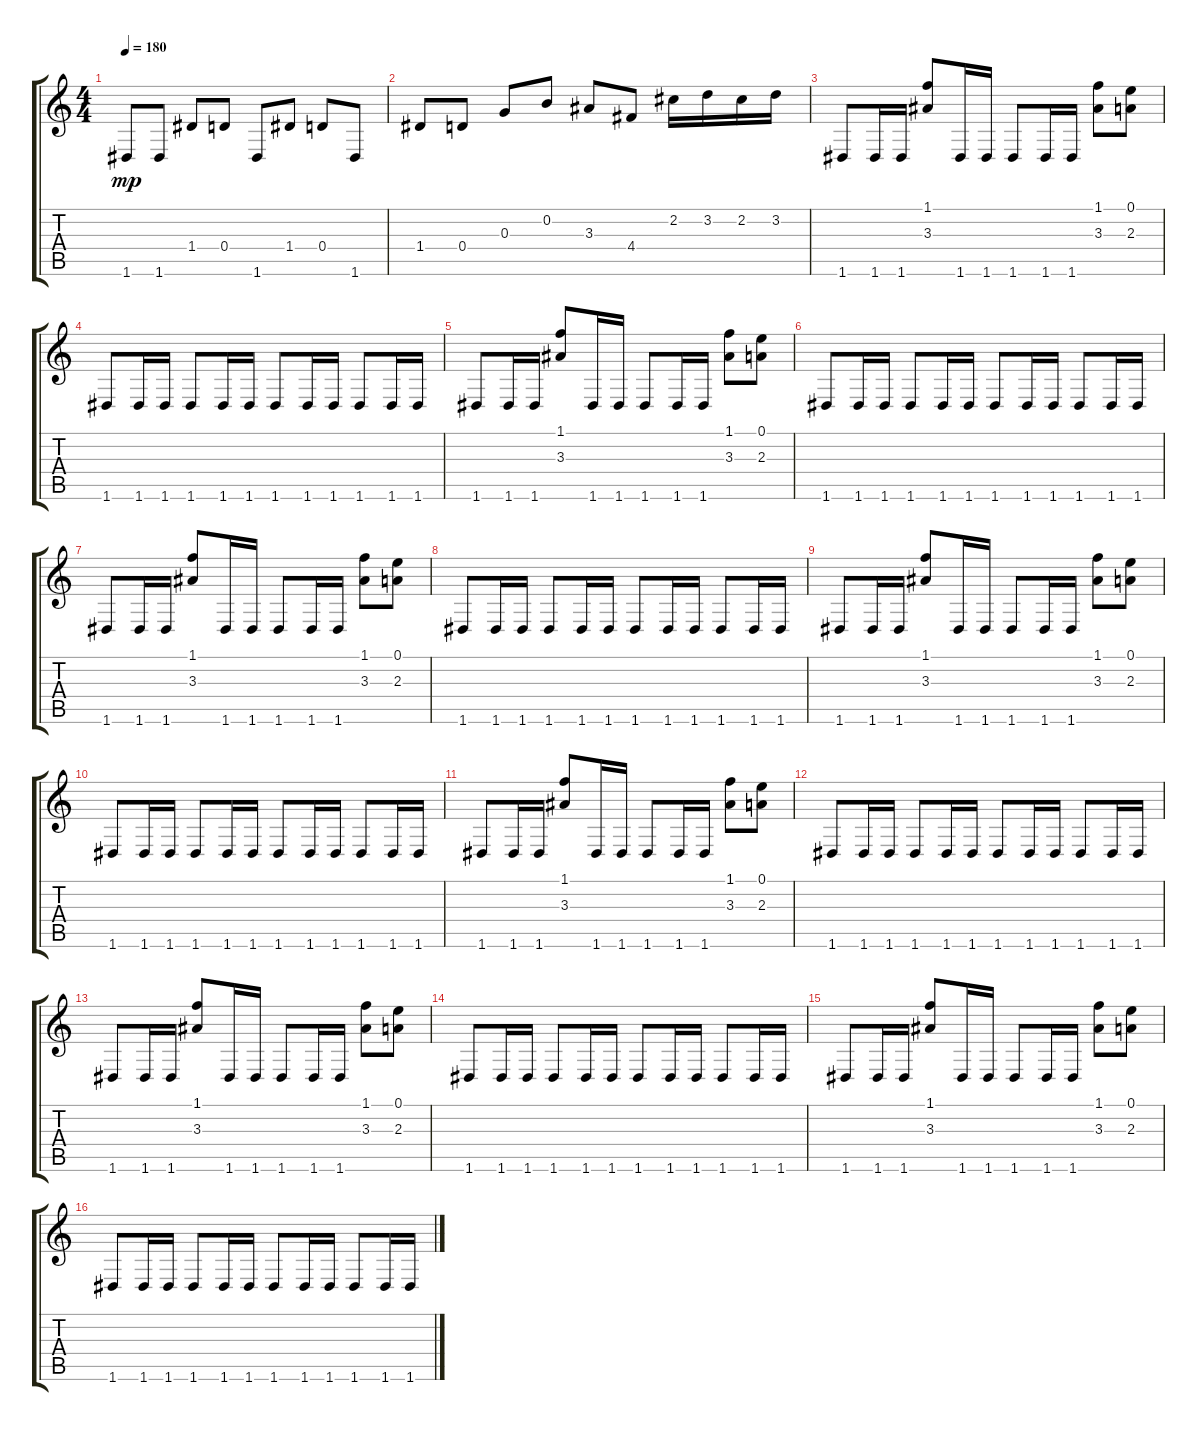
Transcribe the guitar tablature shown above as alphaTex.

\track "" {instrument distortionguitar}
\staff {score tabs}
\tuning (E4 B3 G3 D3 A2 D2) {hide}
\ts (4 4)
\tempo 180
\clef g2
\ks c
1.6.8{dy mp} 1.6.8 1.4.8 0.4.8 1.6.8 1.4.8 0.4.8 1.6.8 |
1.4.8 0.4.8 0.3.8 0.2.8 3.3.8 4.4.8 2.2.16 3.2.16 2.2.16 3.2.16 |
1.6.8 1.6.16 1.6.16 (1.1 3.3).8 1.6.16 1.6.16 1.6.8 1.6.16 1.6.16 (1.1 3.3).8 (0.1 2.3).8 |
1.6.8 1.6.16 1.6.16 1.6.8 1.6.16 1.6.16 1.6.8 1.6.16 1.6.16 1.6.8 1.6.16 1.6.16 |
1.6.8 1.6.16 1.6.16 (1.1 3.3).8 1.6.16 1.6.16 1.6.8 1.6.16 1.6.16 (1.1 3.3).8 (0.1 2.3).8 |
1.6.8 1.6.16 1.6.16 1.6.8 1.6.16 1.6.16 1.6.8 1.6.16 1.6.16 1.6.8 1.6.16 1.6.16 |
1.6.8 1.6.16 1.6.16 (1.1 3.3).8 1.6.16 1.6.16 1.6.8 1.6.16 1.6.16 (1.1 3.3).8 (0.1 2.3).8 |
1.6.8 1.6.16 1.6.16 1.6.8 1.6.16 1.6.16 1.6.8 1.6.16 1.6.16 1.6.8 1.6.16 1.6.16 |
1.6.8 1.6.16 1.6.16 (1.1 3.3).8 1.6.16 1.6.16 1.6.8 1.6.16 1.6.16 (1.1 3.3).8 (0.1 2.3).8 |
1.6.8 1.6.16 1.6.16 1.6.8 1.6.16 1.6.16 1.6.8 1.6.16 1.6.16 1.6.8 1.6.16 1.6.16 |
1.6.8 1.6.16 1.6.16 (1.1 3.3).8 1.6.16 1.6.16 1.6.8 1.6.16 1.6.16 (1.1 3.3).8 (0.1 2.3).8 |
1.6.8 1.6.16 1.6.16 1.6.8 1.6.16 1.6.16 1.6.8 1.6.16 1.6.16 1.6.8 1.6.16 1.6.16 |
1.6.8 1.6.16 1.6.16 (1.1 3.3).8 1.6.16 1.6.16 1.6.8 1.6.16 1.6.16 (1.1 3.3).8 (0.1 2.3).8 |
1.6.8 1.6.16 1.6.16 1.6.8 1.6.16 1.6.16 1.6.8 1.6.16 1.6.16 1.6.8 1.6.16 1.6.16 |
1.6.8 1.6.16 1.6.16 (1.1 3.3).8 1.6.16 1.6.16 1.6.8 1.6.16 1.6.16 (1.1 3.3).8 (0.1 2.3).8 |
1.6.8 1.6.16 1.6.16 1.6.8 1.6.16 1.6.16 1.6.8 1.6.16 1.6.16 1.6.8 1.6.16 1.6.16
